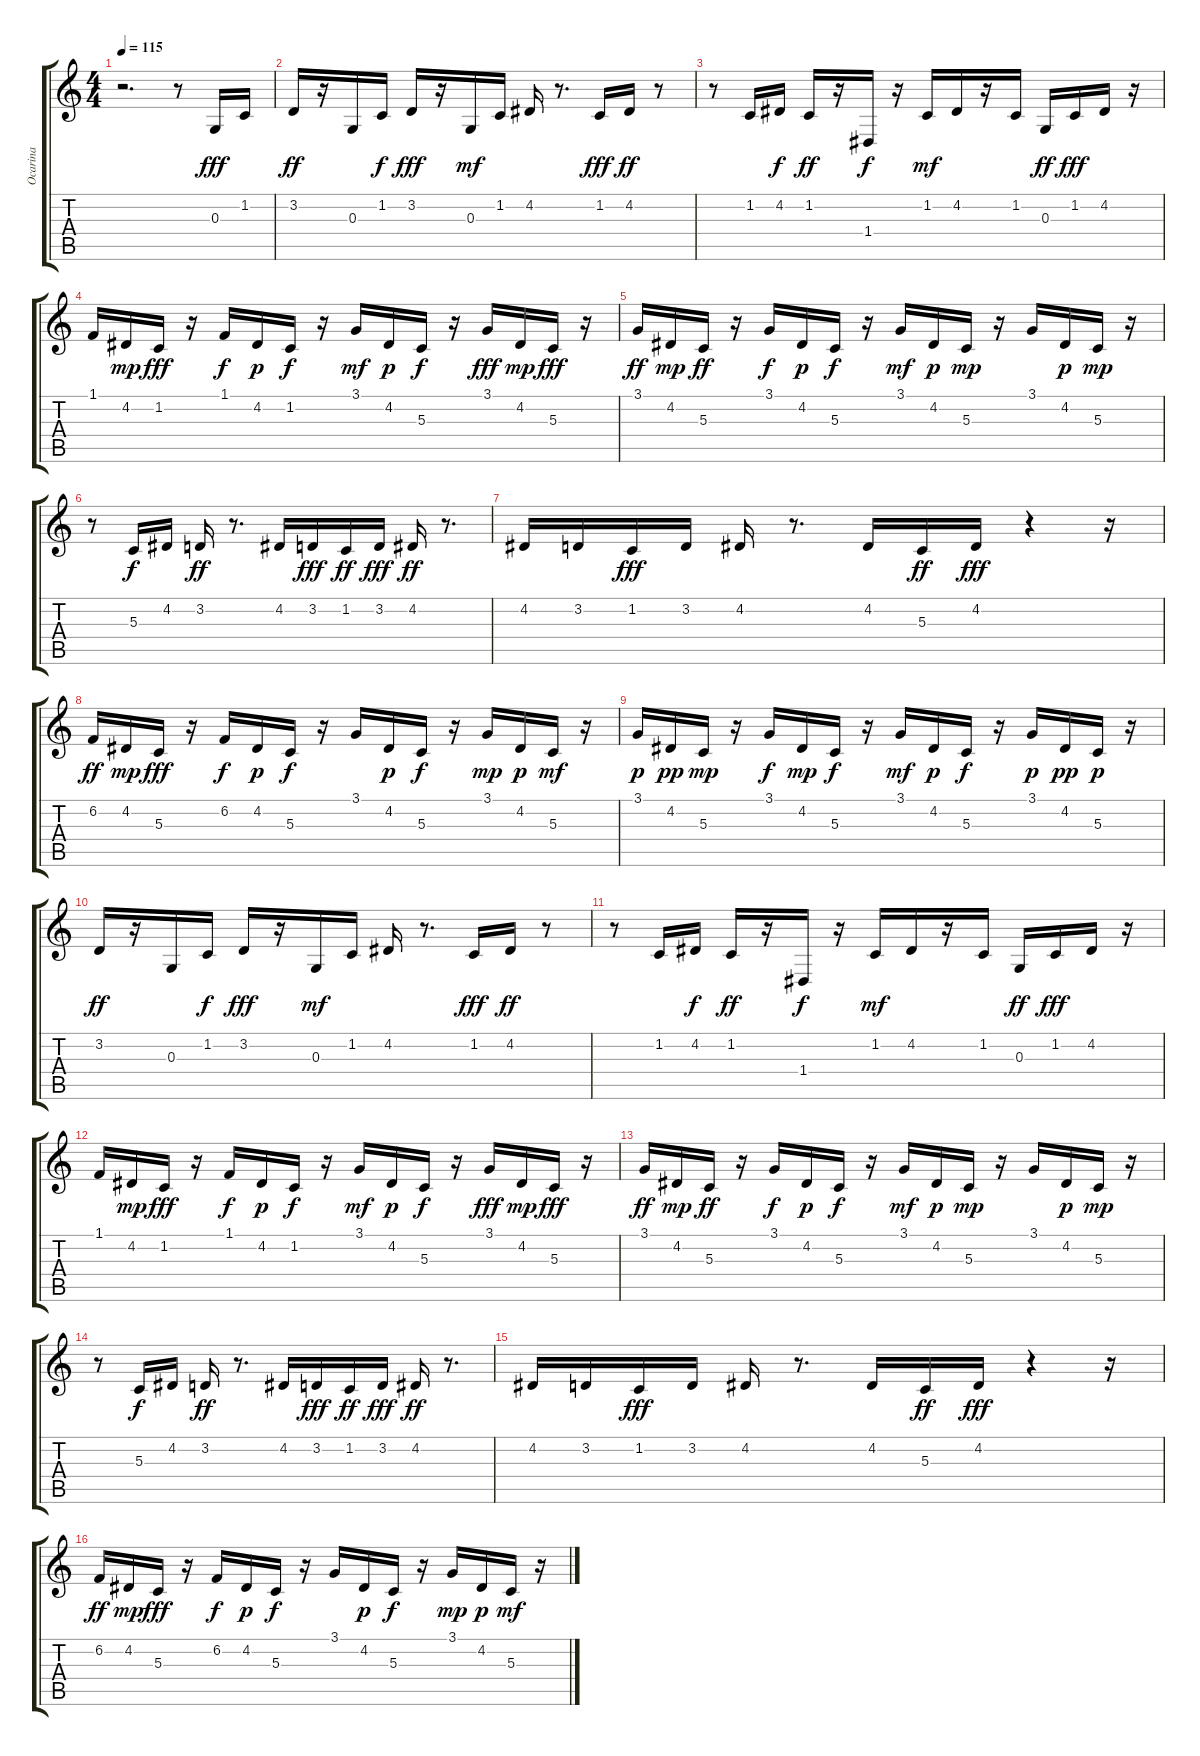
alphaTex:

\track ("Ocarina" "Ocarina") {instrument ocarina}
\staff {score tabs}
\tuning (E4 B3 G3 D3 A2 E2) {hide}
\ts (4 4)
\tempo 115
\clef g2
\ks c
r.2{d dy fff instrument ocarina} r.8 0.3.16{balance 0 instrument ocarina} 1.2.16 |
3.2.16{dy ff balance 5} r.16 0.3.16 1.2.16{dy f} 3.2.16{dy fff} r.16 0.3.16{dy mf balance 16} 1.2.16 4.2.16 r.8{d} 1.2.16{dy fff balance 0} 4.2.16{dy ff} r.8 |
r.8 1.2.16{balance 16} 4.2.16{dy f} 1.2.16{dy ff} r.16 1.4.16{dy f} r.16 1.2.16{dy mf balance 6} 4.2.16 r.16 1.2.16 0.3.16{dy ff balance 0} 1.2.16{dy fff} 4.2.16 r.16 |
1.1.16 4.2.16{dy mp} 1.2.16{dy fff} r.16 1.1.16{dy f} 4.2.16{dy p} 1.2.16{dy f} r.16 3.1.16{dy mf} 4.2.16{dy p} 5.3.16{dy f} r.16 3.1.16{dy fff} 4.2.16{dy mp} 5.3.16{dy fff} r.16 |
3.1.16{dy ff} 4.2.16{dy mp} 5.3.16{dy ff} r.16 3.1.16{dy f} 4.2.16{dy p} 5.3.16{dy f} r.16 3.1.16{dy mf} 4.2.16{dy p} 5.3.16{dy mp} r.16 3.1.16 4.2.16{dy p} 5.3.16{dy mp} r.16 |
r.8 5.3.16{dy f balance 16} 4.2.16 3.2.16{dy ff} r.8{d} 4.2.16{balance 0} 3.2.16{dy fff} 1.2.16{dy ff} 3.2.16{dy fff} 4.2.16{dy ff} r.8{d} |
4.2.16{balance 16} 3.2.16 1.2.16{dy fff} 3.2.16 4.2.16 r.8{d} 4.2.16{balance 0} 5.3.16{dy ff} 4.2.16{dy fff} r.4 r.16 |
6.2.16{dy ff balance 16} 4.2.16{dy mp} 5.3.16{dy fff} r.16 6.2.16{dy f} 4.2.16{dy p} 5.3.16{dy f} r.16 3.1.16 4.2.16{dy p} 5.3.16{dy f} r.16 3.1.16{dy mp} 4.2.16{dy p} 5.3.16{dy mf} r.16 |
3.1.16{dy p} 4.2.16{dy pp} 5.3.16{dy mp} r.16 3.1.16{dy f} 4.2.16{dy mp} 5.3.16{dy f} r.16 3.1.16{dy mf} 4.2.16{dy p} 5.3.16{dy f} r.16 3.1.16{dy p} 4.2.16{dy pp} 5.3.16{dy p} r.16 |
3.2.16{dy ff balance 5} r.16 0.3.16 1.2.16{dy f} 3.2.16{dy fff} r.16 0.3.16{dy mf balance 16} 1.2.16 4.2.16 r.8{d} 1.2.16{dy fff balance 0} 4.2.16{dy ff} r.8 |
r.8 1.2.16{balance 16} 4.2.16{dy f} 1.2.16{dy ff} r.16 1.4.16{dy f} r.16 1.2.16{dy mf balance 6} 4.2.16 r.16 1.2.16 0.3.16{dy ff balance 0} 1.2.16{dy fff} 4.2.16 r.16 |
1.1.16 4.2.16{dy mp} 1.2.16{dy fff} r.16 1.1.16{dy f} 4.2.16{dy p} 1.2.16{dy f} r.16 3.1.16{dy mf} 4.2.16{dy p} 5.3.16{dy f} r.16 3.1.16{dy fff} 4.2.16{dy mp} 5.3.16{dy fff} r.16 |
3.1.16{dy ff} 4.2.16{dy mp} 5.3.16{dy ff} r.16 3.1.16{dy f} 4.2.16{dy p} 5.3.16{dy f} r.16 3.1.16{dy mf} 4.2.16{dy p} 5.3.16{dy mp} r.16 3.1.16 4.2.16{dy p} 5.3.16{dy mp} r.16 |
r.8 5.3.16{dy f balance 16} 4.2.16 3.2.16{dy ff} r.8{d} 4.2.16{balance 0} 3.2.16{dy fff} 1.2.16{dy ff} 3.2.16{dy fff} 4.2.16{dy ff} r.8{d} |
4.2.16{balance 16} 3.2.16 1.2.16{dy fff} 3.2.16 4.2.16 r.8{d} 4.2.16{balance 0} 5.3.16{dy ff} 4.2.16{dy fff} r.4 r.16 |
6.2.16{dy ff balance 16} 4.2.16{dy mp} 5.3.16{dy fff} r.16 6.2.16{dy f} 4.2.16{dy p} 5.3.16{dy f} r.16 3.1.16 4.2.16{dy p} 5.3.16{dy f} r.16 3.1.16{dy mp} 4.2.16{dy p} 5.3.16{dy mf} r.16
